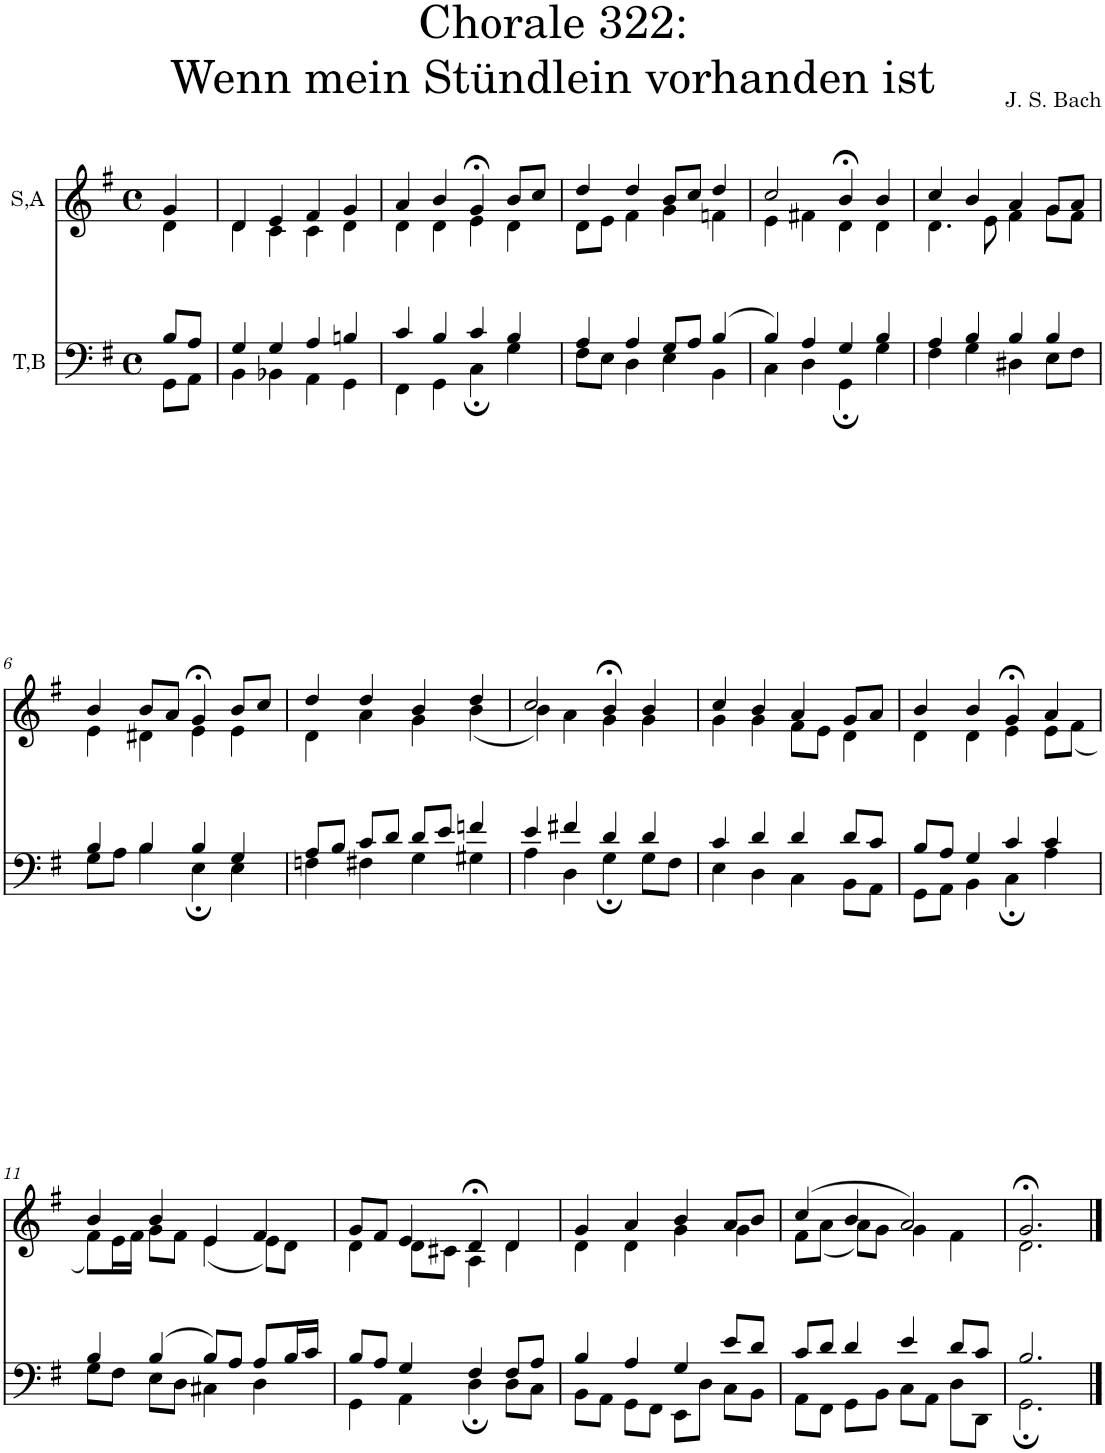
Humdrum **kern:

**kern	**kern
*part2	*part1
*staff2	*staff1
*I"T,B	*I"S,A
*clefF4	*clefG2
*k[f#]	*k[f#]
*M4/4	*M4/4
*met(c)	*met(c)
=	=
*^	*^
8B/L	8GG\L	4g/	4d\
8A/J	8AA\J	.	.
=1	=1	=1	=1
4G/	4BB\	4d/	4d\
4G/	4BB-X\	4e/	4c\
4A/	4AA\	4f#/	4c\
4Bn/	4GG\	4g/	4d\
=2	=2	=2	=2
4c/	4FF#\	4a/	4d\
4B/	4GG\	4b/	4d\
4c/	4C;\	4g;</	4e\
4B/	4G\	8b/L	4d\
.	.	8cc/J	.
=3	=3	=3	=3
4A/	8F#\L	4dd/	8d\L
.	8E\J	.	8e\J
4A/	4D\	4dd/	4f#\
8G/L	4E\	8b/L	4g\
8A/J	.	8cc/J	.
(>4B/	4BB\	4dd/	4fn\
=4	=4	=4	=4
4B/)	4C\	2cc/	4e\
4A/	4D\	.	4f#X\
4G/	4GG;\	4b;</	4d\
4B/	4G\	4b/	4d\
=5	=5	=5	=5
4A/	4F#\	4cc/	4.d\
4B/	4G\	4b/	.
.	.	.	8e\
4B/	4D#X\	4a/	4f#\
4B/	8E\L	8g/L	8g\L
.	8F#\J	8a/J	8f#\J
!!LO:LB:g=z	!!
=6	=6	=6	=6
4B/	8G\L	4b/	4e\
.	8A\J	.	.
4B/	4B\	8b/L	4d#X\
.	.	8a/J	.
4B/	4E;\	4g;</	4e\
4G/	4E\	8b/L	4e\
.	.	8cc/J	.
=7	=7	=7	=7
8A/L	4Fn\	4dd/	4d\
8B/J	.	.	.
8c/L	4F#X\	4dd/	4a\
8d/J	.	.	.
8d/L	4G\	4b/	4g\
8e/J	.	.	.
4fn/	4G#X\	4dd/	(<4b\
=8	=8	=8	=8
4e/	4A\	2cc/	4b\)
4f#X/	4D\	.	4a\
4d/	4G;\	4b;</	4g\
4d/	8G\L	4b/	4g\
.	8F#\J	.	.
=9	=9	=9	=9
4c/	4E\	4cc/	4g\
4d/	4D\	4b/	4g\
4d/	4C\	4a/	8f#\L
.	.	.	8e\J
8d/L	8BB\L	8g/L	4d\
8c/J	8AA\J	8a/J	.
=10	=10	=10	=10
8B/L	8GG\L	4b/	4d\
8A/J	8AA\J	.	.
4G/	4BB\	4b/	4d\
4c/	4C;\	4g;</	4e\
4c/	4A\	4a/	8e\L
.	.	.	(<8f#\J
!!LO:LB:g=z	!!
=11	=11	=11	=11
4B/	8G\L	4b/	8f#\L)
.	8F#\J	.	16e\L
.	.	.	16f#\JJ
(>4B/	8E\L	4b/	8g\L
.	8D\J	.	8f#\J
8B/L)	4C#X\	4e/	(<4e\
8A/J	.	.	.
8A/L	4D\	4f#/	8e\L)
16B/L	.	.	8d\J
16c/JJ	.	.	.
=12	=12	=12	=12
8B/L	4GG\	8g/L	4d\
8A/J	.	8f#/J	.
4G/	4AA\	4e/	8d\L
.	.	.	8c#X\J
4F#/	4D;\	4d;</	4A\
8F#/L	8D\L	4d/	4d\
8A/J	8C\J	.	.
=13	=13	=13	=13
4B/	8BB\L	4g/	4d\
.	8AA\J	.	.
4A/	8GG\L	4a/	4d\
.	8FF#\J	.	.
4G/	8EE\L	4b/	4g\
.	8D\J	.	.
8e/L	8C\L	8a/L	4g\
8d/J	8BB\J	8b/J	.
=14	=14	=14	=14
8c/L	8AA\L	(>4cc/	8f#\L
8d/J	8FF#\J	.	(<8a\J
4d/	8GG\L	4b/	8a\L)
.	8BB\J	.	8g\J
4e/	8C\L	2a/)	4g\
.	8AA\J	.	.
8d/L	8D\L	.	4f#\
8c/J	8DD\J	.	.
=15	=15	=15	=15
2.B/	2.GG;\	2.g;</	2.d\
*v	*v	*	*
*	*v	*v
==	==
*-	*-
